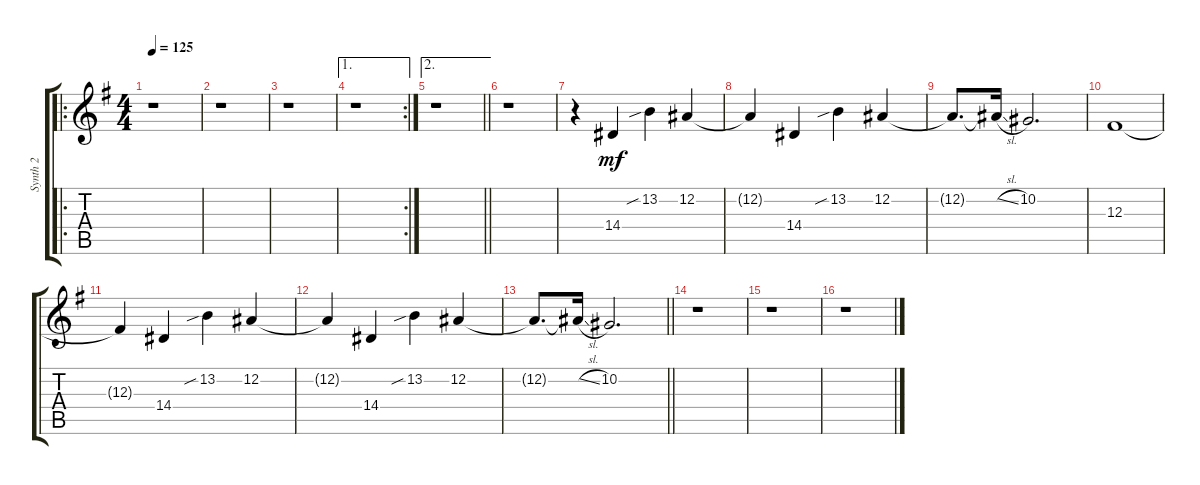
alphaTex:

\track ("Synth 2" "Synth 2") {instrument lead1square}
\staff {score tabs}
\tuning (Eb4 Bb3 Gb3 Db3 Ab2 Eb2) {hide}
\ro
\ts (4 4)
\tempo 125
\clef g2
\ks g
r.1{dy f} |
r.1 |
r.1 |
\ae 1
\rc 2
r.1 |
\ae 2
\barLineRight lightlight
r.1 |
r.1 |
r.4 14.4.4{dy mf} 13.2{sib}.4 12.2.4 |
12.2{t}.4 14.4.4 13.2{sib}.4 12.2.4 |
12.2{t}.8{d} 12.2{sl t}.16 10.2.2{d} |
12.3.1 |
12.3{t}.4 14.4.4 13.2{sib}.4 12.2.4 |
12.2{t}.4 14.4.4 13.2{sib}.4 12.2.4 |
\barLineRight lightlight
12.2{t}.8{d} 12.2{sl t}.16 10.2.2{d} |
r.1 |
r.1 |
r.1
